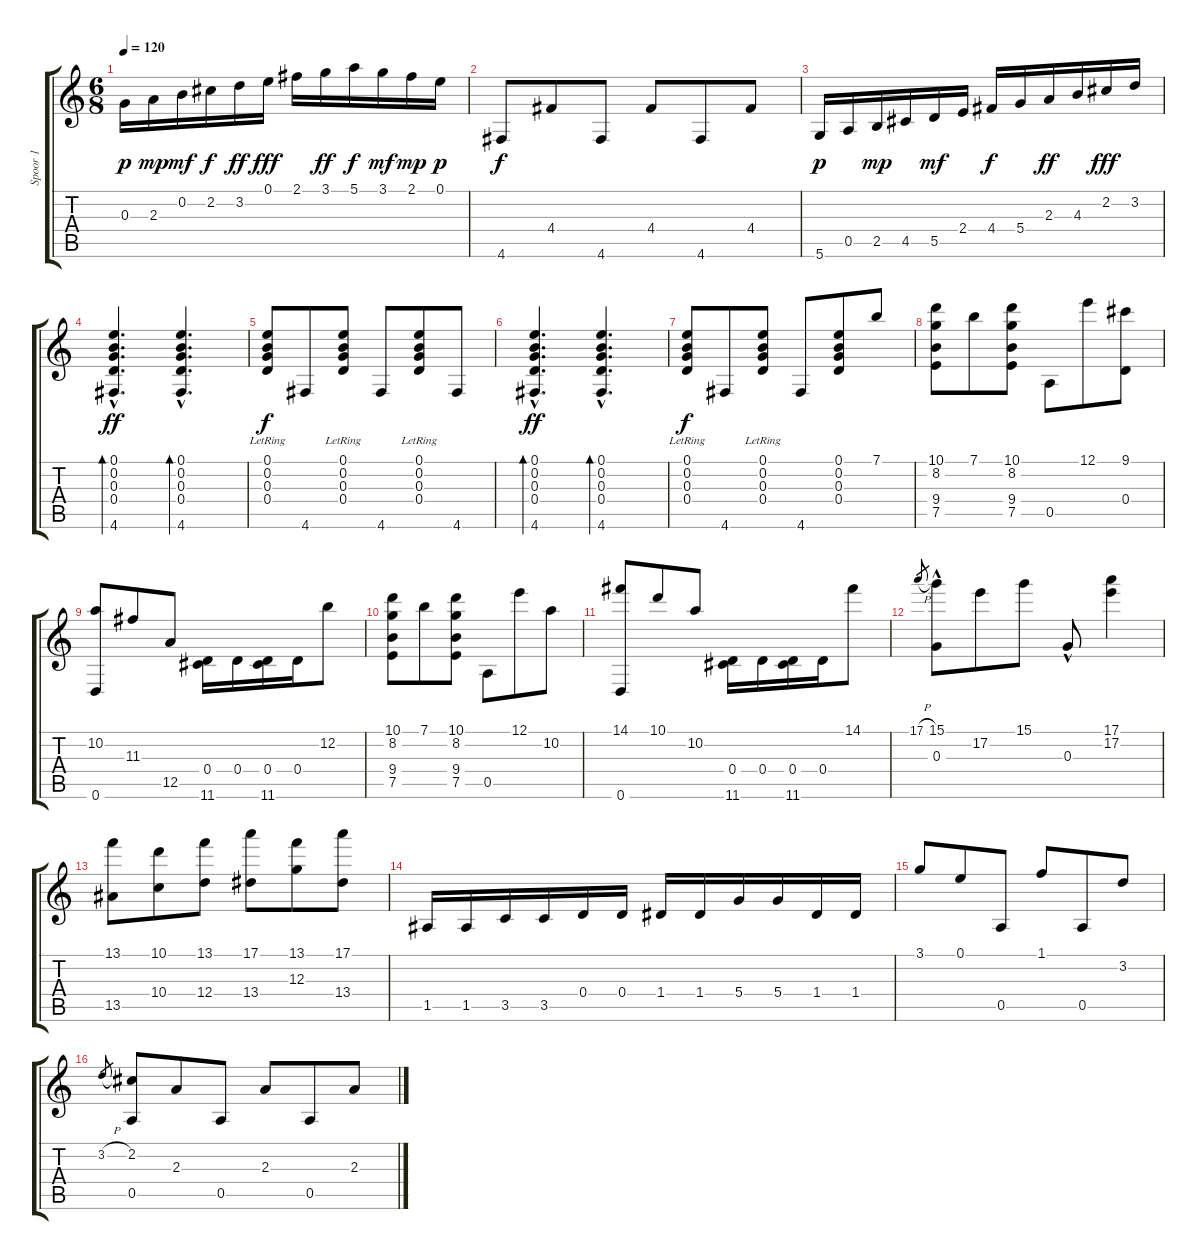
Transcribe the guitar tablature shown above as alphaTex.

\track ("Spoor 1" "Spoor 1") {instrument acousticguitarnylon}
\staff {score tabs}
\tuning (E4 B3 G3 D3 A2 D2) {hide}
\ts (6 8)
\tempo 120
\clef g2
\ks c
0.3.16{dy p} 2.3.16{dy mp} 0.2.16{dy mf} 2.2.16{dy f} 3.2.16{dy ff} 0.1.16{dy fff} 2.1.16 3.1.16{dy ff} 5.1.16{dy f} 3.1.16{dy mf} 2.1.16{dy mp} 0.1.16{dy p} |
4.6.8{dy f} 4.4.8 4.6.8 4.4.8 4.6.8 4.4.8 |
5.6.16{dy p} 0.5.16 2.5.16{dy mp} 4.5.16 5.5.16{dy mf} 2.4.16 4.4.16{dy f} 5.4.16 2.3.16{dy ff} 4.3.16 2.2.16{dy fff} 3.2.16 |
(0.1{hac} 0.2{hac} 0.3{hac} 0.4{hac} 4.6{hac}).4{d bd 240 dy ff} (0.1{hac} 0.2{hac} 0.3{hac} 0.4{hac} 4.6{hac}).4{d bd 240} |
(0.1{lr} 0.2{lr} 0.3{lr} 0.4{lr}).8{dy f} 4.6.8 (0.1{lr} 0.2{lr} 0.3{lr} 0.4{lr}).8 4.6.8 (0.1{lr} 0.2{lr} 0.3{lr} 0.4{lr}).8 4.6.8 |
(0.1{hac} 0.2{hac} 0.3{hac} 0.4{hac} 4.6{hac}).4{d bd 240 dy ff} (0.1{hac} 0.2{hac} 0.3{hac} 0.4{hac} 4.6{hac}).4{d bd 240} |
(0.1{lr} 0.2{lr} 0.3{lr} 0.4{lr}).8{dy f} 4.6.8 (0.1{lr} 0.2{lr} 0.3{lr} 0.4{lr}).8 4.6.8 (0.1 0.2 0.3 0.4).8 7.1.8 |
(10.1 8.2 9.4 7.5).8 7.1.8 (10.1 8.2 9.4 7.5).8 0.5.8 12.1.8 (9.1 0.4).8 |
(10.2 0.6).8 11.3.8 12.5.8 (0.4 11.6).16 0.4.16 (0.4 11.6).16 0.4.16 12.2.8 |
(10.1 8.2 9.4 7.5).8 7.1.8 (10.1 8.2 9.4 7.5).8 0.5.8 12.1.8 10.2.8 |
(14.1 0.6).8 10.1.8 10.2.8 (0.4 11.6).16 0.4.16 (0.4 11.6).16 0.4.16 14.1.8 |
17.1{h}.8{gr} (15.1 0.3{hac}).8 17.2.8 15.1.8 0.3{hac}.8 (17.1 17.2).4 |
(13.1 13.5).8 (10.1 10.4).8 (13.1 12.4).8 (17.1 13.4).8 (13.1 12.3).8 (17.1 13.4).8 |
1.5.16 1.5.16 3.5.16 3.5.16 0.4.16 0.4.16 1.4.16 1.4.16 5.4.16 5.4.16 1.4.16 1.4.16 |
3.1.8 0.1.8 0.5.8 1.1.8 0.5.8 3.2.8 |
3.2{h}.8{gr} (2.2 0.5).8 2.3.8 0.5.8 2.3.8 0.5.8 2.3.8
